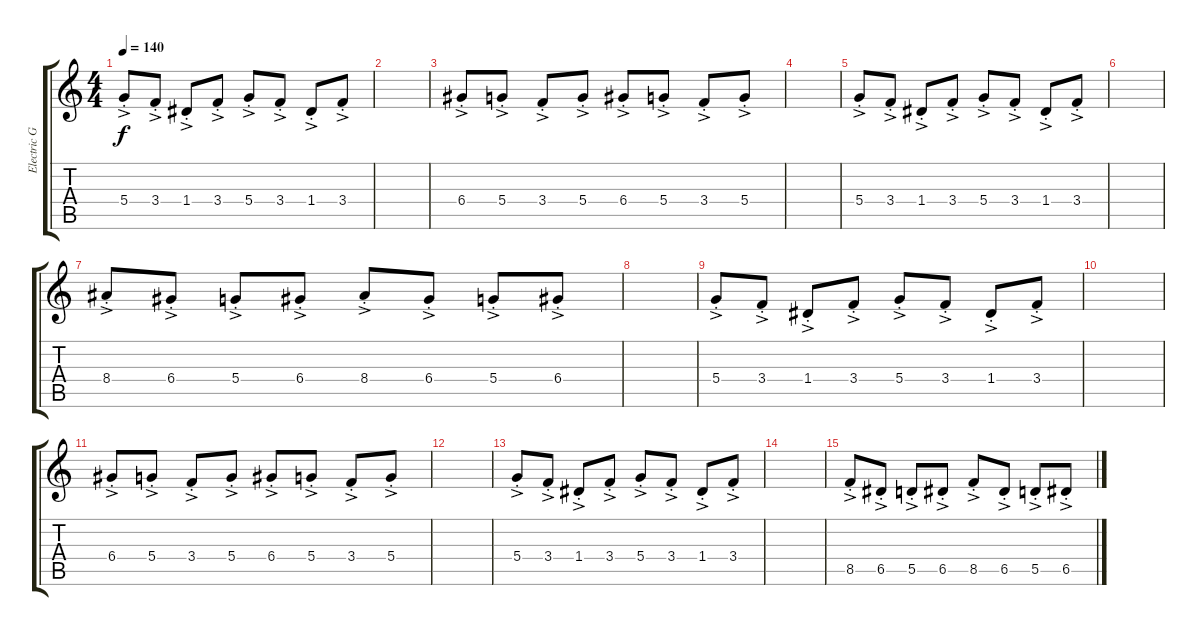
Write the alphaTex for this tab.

\track ("Electric Guitar" "Electric G") {instrument overdrivenguitar}
\staff {score tabs}
\tuning (E4 B3 G3 D3 A2 E2) {hide}
\ts (4 4)
\tempo 140
\clef g2
\ks c
5.4{ac st}.8{dy f instrument overdrivenguitar} 3.4{ac st}.8 1.4{ac st}.8 3.4{ac st}.8 5.4{ac st}.8 3.4{ac st}.8 1.4{ac st}.8 3.4{ac st}.8 |
|
6.4{ac st}.8 5.4{ac st}.8 3.4{ac st}.8 5.4{ac st}.8 6.4{ac st}.8 5.4{ac st}.8 3.4{ac st}.8 5.4{ac st}.8 |
|
5.4{ac st}.8 3.4{ac st}.8 1.4{ac st}.8 3.4{ac st}.8 5.4{ac st}.8 3.4{ac st}.8 1.4{ac st}.8 3.4{ac st}.8 |
|
8.4{ac st}.8 6.4{ac st}.8 5.4{ac st}.8 6.4{ac st}.8 8.4{ac st}.8 6.4{ac st}.8 5.4{ac st}.8 6.4{ac st}.8 |
|
5.4{ac st}.8 3.4{ac st}.8 1.4{ac st}.8 3.4{ac st}.8 5.4{ac st}.8 3.4{ac st}.8 1.4{ac st}.8 3.4{ac st}.8 |
|
6.4{ac st}.8 5.4{ac st}.8 3.4{ac st}.8 5.4{ac st}.8 6.4{ac st}.8 5.4{ac st}.8 3.4{ac st}.8 5.4{ac st}.8 |
|
5.4{ac st}.8 3.4{ac st}.8 1.4{ac st}.8 3.4{ac st}.8 5.4{ac st}.8 3.4{ac st}.8 1.4{ac st}.8 3.4{ac st}.8 |
|
8.5{ac st}.8 6.5{ac st}.8 5.5{ac st}.8 6.5{ac st}.8 8.5{ac st}.8 6.5{ac st}.8 5.5{ac st}.8 6.5{ac st}.8
